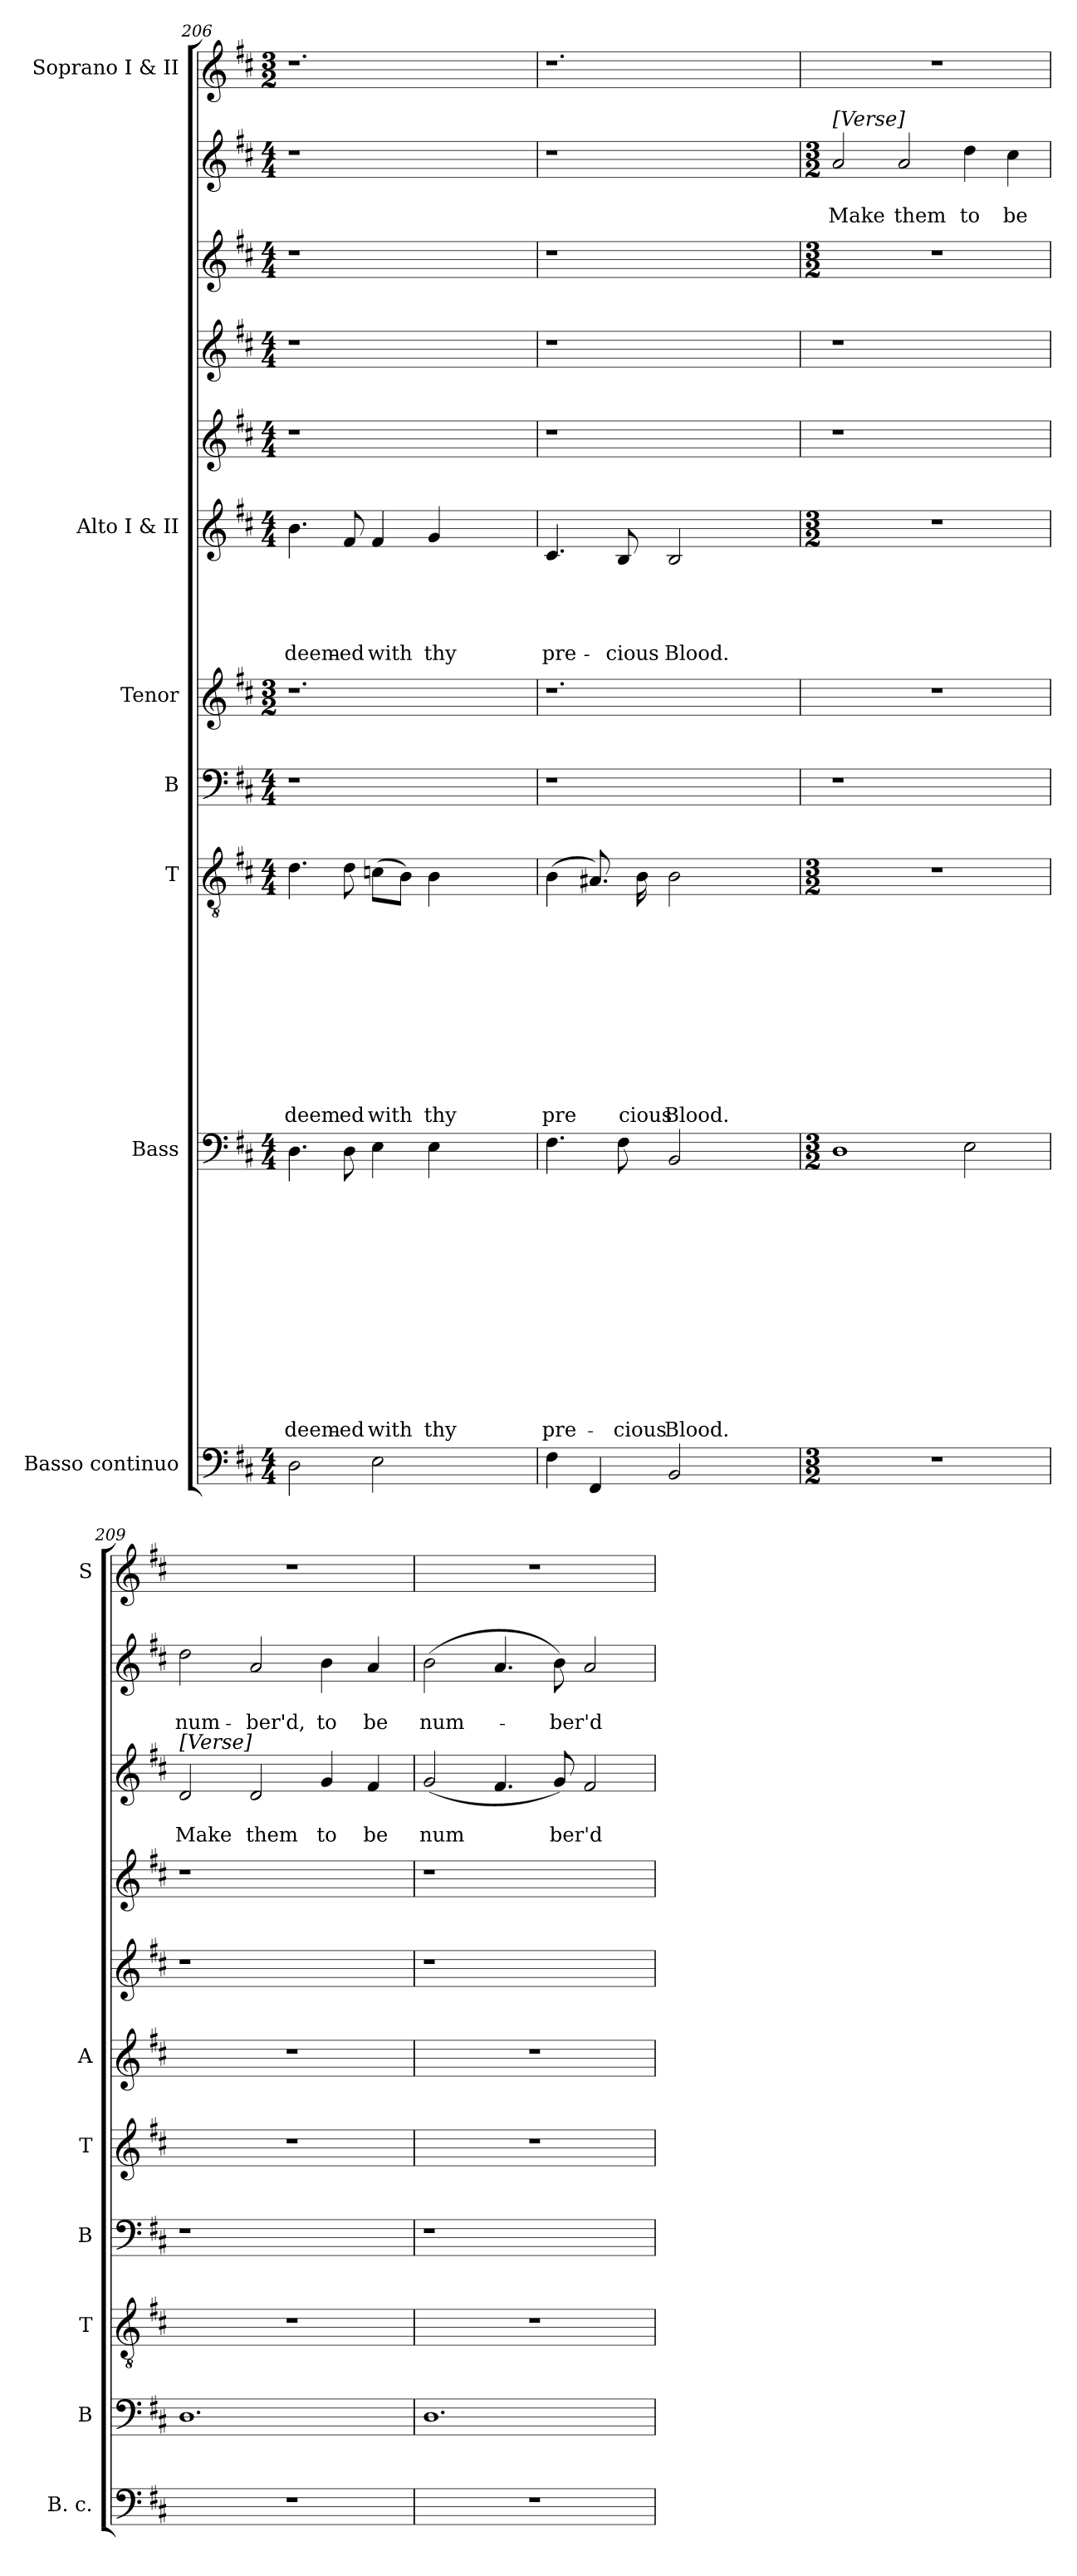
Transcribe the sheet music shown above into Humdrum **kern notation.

**kern	**kern	**text	**text	**text	**text	**text	**text	**text	**text	**text	**text	**text	**text	**text	**kern	**text	**text	**text	**text	**text	**text	**text	**text	**text	**text	**text	**kern	**kern	**kern	**text	**text	**text	**text	**text	**kern	**kern	**kern	**text	**text	**kern	**text	**text	**kern
*part11	*part10	*part10	*part10	*part10	*part10	*part10	*part10	*part10	*part10	*part10	*part10	*part10	*part10	*part10	*part9	*part9	*part9	*part9	*part9	*part9	*part9	*part9	*part9	*part9	*part9	*part9	*part8	*part7	*part6	*part6	*part6	*part6	*part6	*part6	*part5	*part4	*part3	*part3	*part3	*part2	*part2	*part2	*part1
*staff11	*staff10	*staff10	*staff10	*staff10	*staff10	*staff10	*staff10	*staff10	*staff10	*staff10	*staff10	*staff10	*staff10	*staff10	*staff9	*staff9	*staff9	*staff9	*staff9	*staff9	*staff9	*staff9	*staff9	*staff9	*staff9	*staff9	*staff8	*staff7	*staff6	*staff6	*staff6	*staff6	*staff6	*staff6	*staff5	*staff4	*staff3	*staff3	*staff3	*staff2	*staff2	*staff2	*staff1
*I"Basso continuo	*I"Bass	*	*	*	*	*	*	*	*	*	*	*	*	*	*I"T	*	*	*	*	*	*	*	*	*	*	*	*I"B	*I"Tenor	*I"Alto I & II	*	*	*	*	*	*	*	*	*	*	*	*	*	*I"Soprano I & II
*I'B. c.	*I'B	*	*	*	*	*	*	*	*	*	*	*	*	*	*I'T	*	*	*	*	*	*	*	*	*	*	*	*I'B	*I'T	*I'A	*	*	*	*	*	*	*	*	*	*	*	*	*	*I'S
!!LO:LB:g=z
*clefF4	*clefF4	*	*	*	*	*	*	*	*	*	*	*	*	*	*clefGv2	*	*	*	*	*	*	*	*	*	*	*	*clefF4	*clefG2	*clefG2	*	*	*	*	*	*clefG2	*clefG2	*clefG2	*	*	*clefG2	*	*	*clefG2
*ITrd7c12	*	*	*	*	*	*	*	*	*	*	*	*	*	*	*	*	*	*	*	*	*	*	*	*	*	*	*	*	*	*	*	*	*	*	*	*	*	*	*	*	*	*	*
*k[f#c#]	*k[f#c#]	*	*	*	*	*	*	*	*	*	*	*	*	*	*k[f#c#]	*	*	*	*	*	*	*	*	*	*	*	*k[f#c#]	*k[f#c#]	*k[f#c#]	*	*	*	*	*	*k[f#c#]	*k[f#c#]	*k[f#c#]	*	*	*k[f#c#]	*	*	*k[f#c#]
*D:	*D:	*	*	*	*	*	*	*	*	*	*	*	*	*	*D:	*	*	*	*	*	*	*	*	*	*	*	*D:	*D:	*D:	*	*	*	*	*	*D:	*D:	*D:	*	*	*D:	*	*	*D:
*M4/4	*M4/4	*	*	*	*	*	*	*	*	*	*	*	*	*	*M4/4	*	*	*	*	*	*	*	*	*	*	*	*M4/4	*M3/2	*M4/4	*	*	*	*	*	*M4/4	*M4/4	*M4/4	*	*	*M4/4	*	*	*M3/2
=206	=206	=206	=206	=206	=206	=206	=206	=206	=206	=206	=206	=206	=206	=206	=206	=206	=206	=206	=206	=206	=206	=206	=206	=206	=206	=206	=206	=206	=206	=206	=206	=206	=206	=206	=206	=206	=206	=206	=206	=206	=206	=206	=206
!	!	!	!	!	!	!	!	!	!	!	!	!	!	!LO:LY:b	!	!	!	!	!	!	!	!	!	!	!	!LO:LY:b	!	!	!	!	!	!	!	!LO:LY:b	!	!	!	!	!	!	!	!	!
2DD\	4.D\	.	.	.	.	.	.	.	.	.	.	.	.	-deem-	4.d\	.	.	.	.	.	.	.	.	.	.	deem	1r	1.r	4.b\	.	.	.	.	-deem-	1r	1r	1r	.	.	1r	.	.	1.r
!	!	!	!	!	!	!	!	!	!	!	!	!	!	!LO:LY:b	!	!	!	!	!	!	!	!	!	!	!	!LO:LY:b	!	!	!	!	!	!	!	!LO:LY:b	!	!	!	!	!	!	!	!	!
.	8D\	.	.	.	.	.	.	.	.	.	.	.	.	-ed	8d\	.	.	.	.	.	.	.	.	.	.	ed	.	.	8f#/	.	.	.	.	-ed	.	.	.	.	.	.	.	.	.
!	!	!	!	!	!	!	!	!	!	!	!	!	!	!LO:LY:b	!	!	!	!	!	!	!	!	!	!	!	!LO:LY:b	!	!	!	!	!	!	!	!LO:LY:b	!	!	!	!	!	!	!	!	!
2EE\	4E\	.	.	.	.	.	.	.	.	.	.	.	.	with	(<8cn\L	.	.	.	.	.	.	.	.	.	.	with	.	.	4f#/	.	.	.	.	with	.	.	.	.	.	.	.	.	.
.	.	.	.	.	.	.	.	.	.	.	.	.	.	.	8B\J)	.	.	.	.	.	.	.	.	.	.	.	.	.	.	.	.	.	.	.	.	.	.	.	.	.	.	.	.
!	!	!	!	!	!	!	!	!	!	!	!	!	!	!LO:LY:b	!	!	!	!	!	!	!	!	!	!	!	!LO:LY:b	!	!	!	!	!	!	!	!LO:LY:b	!	!	!	!	!	!	!	!	!
.	4E\	.	.	.	.	.	.	.	.	.	.	.	.	thy	4B\	.	.	.	.	.	.	.	.	.	.	thy	.	.	4g/	.	.	.	.	thy	.	.	.	.	.	.	.	.	.
2ryy	2ryy	.	.	.	.	.	.	.	.	.	.	.	.	.	2ryy	.	.	.	.	.	.	.	.	.	.	.	2ryy	.	2ryy	.	.	.	.	.	2ryy	2ryy	2ryy	.	.	2ryy	.	.	.
=207	=207	=207	=207	=207	=207	=207	=207	=207	=207	=207	=207	=207	=207	=207	=207	=207	=207	=207	=207	=207	=207	=207	=207	=207	=207	=207	=207	=207	=207	=207	=207	=207	=207	=207	=207	=207	=207	=207	=207	=207	=207	=207	=207
!	!	!	!	!	!	!	!	!	!	!	!	!	!	!LO:LY:b	!	!	!	!	!	!	!	!	!	!	!	!LO:LY:b	!	!	!	!	!	!	!	!LO:LY:b	!	!	!	!	!	!	!	!	!
4FF#\	4.F#\	.	.	.	.	.	.	.	.	.	.	.	.	pre-	(<4B\	.	.	.	.	.	.	.	.	.	.	pre	1r	1.r	4.c#/	.	.	.	.	pre-	1r	1r	1r	.	.	1r	.	.	1.r
4FFF#/	.	.	.	.	.	.	.	.	.	.	.	.	.	.	8.A#X/)	.	.	.	.	.	.	.	.	.	.	.	.	.	.	.	.	.	.	.	.	.	.	.	.	.	.	.	.
!	!	!	!	!	!	!	!	!	!	!	!	!	!	!LO:LY:b	!	!	!	!	!	!	!	!	!	!	!	!	!	!	!	!	!	!	!	!LO:LY:b	!	!	!	!	!	!	!	!	!
.	8F#\	.	.	.	.	.	.	.	.	.	.	.	.	-cious	.	.	.	.	.	.	.	.	.	.	.	.	.	.	8B/	.	.	.	.	-cious	.	.	.	.	.	.	.	.	.
!	!	!	!	!	!	!	!	!	!	!	!	!	!	!	!	!	!	!	!	!	!	!	!	!	!	!LO:LY:b	!	!	!	!	!	!	!	!	!	!	!	!	!	!	!	!	!
.	.	.	.	.	.	.	.	.	.	.	.	.	.	.	16B\	.	.	.	.	.	.	.	.	.	.	cious	.	.	.	.	.	.	.	.	.	.	.	.	.	.	.	.	.
!	!	!	!	!	!	!	!	!	!	!	!	!	!	!LO:LY:b	!	!	!	!	!	!	!	!	!	!	!	!LO:LY:b	!	!	!	!	!	!	!	!LO:LY:b	!	!	!	!	!	!	!	!	!
2BBB/	2BB/	.	.	.	.	.	.	.	.	.	.	.	.	Blood.	2B\	.	.	.	.	.	.	.	.	.	.	Blood.	.	.	2B/	.	.	.	.	Blood.	.	.	.	.	.	.	.	.	.
2ryy	2ryy	.	.	.	.	.	.	.	.	.	.	.	.	.	2ryy	.	.	.	.	.	.	.	.	.	.	.	2ryy	.	2ryy	.	.	.	.	.	2ryy	2ryy	2ryy	.	.	2ryy	.	.	.
!!LO:LB:g=z
=208	=208	=208	=208	=208	=208	=208	=208	=208	=208	=208	=208	=208	=208	=208	=208	=208	=208	=208	=208	=208	=208	=208	=208	=208	=208	=208	=208	=208	=208	=208	=208	=208	=208	=208	=208	=208	=208	=208	=208	=208	=208	=208	=208
*M3/2	*M3/2	*	*	*	*	*	*	*	*	*	*	*	*	*	*M3/2	*	*	*	*	*	*	*	*	*	*	*	*	*	*M3/2	*	*	*	*	*	*	*	*M3/2	*	*	*M3/2	*	*	*
!	!	!	!	!	!	!	!	!	!	!	!	!	!	!	!	!	!	!	!	!	!	!	!	!	!	!	!	!	!	!	!	!	!	!	!	!	!	!	!	!LO:TX:a:t=[Verse]	!	!	!
!	!	!	!	!	!	!	!	!	!	!	!	!	!	!	!	!	!	!	!	!	!	!	!	!	!	!	!	!	!	!	!	!	!	!	!	!	!LO:N:vis=1	!	!	!	!	!LO:LY:b	!
1.r	1D	.	.	.	.	.	.	.	.	.	.	.	.	.	1.r	.	.	.	.	.	.	.	.	.	.	.	1r	1.r	1.r	.	.	.	.	.	1r	1r	1.r	.	.	2a/	.	Make	1.r
!	!	!	!	!	!	!	!	!	!	!	!	!	!	!	!	!	!	!	!	!	!	!	!	!	!	!	!	!	!	!	!	!	!	!	!	!	!	!	!	!	!	!LO:LY:b	!
.	.	.	.	.	.	.	.	.	.	.	.	.	.	.	.	.	.	.	.	.	.	.	.	.	.	.	.	.	.	.	.	.	.	.	.	.	.	.	.	2a/	.	them	.
!	!	!	!	!	!	!	!	!	!	!	!	!	!	!	!	!	!	!	!	!	!	!	!	!	!	!	!	!	!	!	!	!	!	!	!	!	!	!	!	!	!	!LO:LY:b	!
.	2E\	.	.	.	.	.	.	.	.	.	.	.	.	.	.	.	.	.	.	.	.	.	.	.	.	.	2ryy	.	.	.	.	.	.	.	2ryy	2ryy	.	.	.	4dd\	.	to	.
!	!	!	!	!	!	!	!	!	!	!	!	!	!	!	!	!	!	!	!	!	!	!	!	!	!	!	!	!	!	!	!	!	!	!	!	!	!	!	!	!	!	!LO:LY:b	!
.	.	.	.	.	.	.	.	.	.	.	.	.	.	.	.	.	.	.	.	.	.	.	.	.	.	.	.	.	.	.	.	.	.	.	.	.	.	.	.	4cc#\	.	be	.
=209	=209	=209	=209	=209	=209	=209	=209	=209	=209	=209	=209	=209	=209	=209	=209	=209	=209	=209	=209	=209	=209	=209	=209	=209	=209	=209	=209	=209	=209	=209	=209	=209	=209	=209	=209	=209	=209	=209	=209	=209	=209	=209	=209
!	!	!	!	!	!	!	!	!	!	!	!	!	!	!	!	!	!	!	!	!	!	!	!	!	!	!	!	!	!	!	!	!	!	!	!	!	!LO:TX:a:t=[Verse]	!	!	!	!	!	!
!	!	!	!	!	!	!	!	!	!	!	!	!	!	!	!	!	!	!	!	!	!	!	!	!	!	!	!	!	!	!	!	!	!	!	!	!	!	!	!LO:LY:b	!	!	!LO:LY:b	!
1.r	1.D	.	.	.	.	.	.	.	.	.	.	.	.	.	1.r	.	.	.	.	.	.	.	.	.	.	.	1r	1.r	1.r	.	.	.	.	.	1r	1r	2d/	.	Make	2dd\	.	num-	1.r
!	!	!	!	!	!	!	!	!	!	!	!	!	!	!	!	!	!	!	!	!	!	!	!	!	!	!	!	!	!	!	!	!	!	!	!	!	!	!	!LO:LY:b	!	!	!LO:LY:b	!
.	.	.	.	.	.	.	.	.	.	.	.	.	.	.	.	.	.	.	.	.	.	.	.	.	.	.	.	.	.	.	.	.	.	.	.	.	2d/	.	them	2a/	.	-ber'd,	.
!	!	!	!	!	!	!	!	!	!	!	!	!	!	!	!	!	!	!	!	!	!	!	!	!	!	!	!	!	!	!	!	!	!	!	!	!	!	!	!LO:LY:b	!	!	!LO:LY:b	!
.	.	.	.	.	.	.	.	.	.	.	.	.	.	.	.	.	.	.	.	.	.	.	.	.	.	.	2ryy	.	.	.	.	.	.	.	2ryy	2ryy	4g/	.	to	4b\	.	to	.
!	!	!	!	!	!	!	!	!	!	!	!	!	!	!	!	!	!	!	!	!	!	!	!	!	!	!	!	!	!	!	!	!	!	!	!	!	!	!	!LO:LY:b	!	!	!LO:LY:b	!
.	.	.	.	.	.	.	.	.	.	.	.	.	.	.	.	.	.	.	.	.	.	.	.	.	.	.	.	.	.	.	.	.	.	.	.	.	4f#/	.	be	4a/	.	be	.
=210	=210	=210	=210	=210	=210	=210	=210	=210	=210	=210	=210	=210	=210	=210	=210	=210	=210	=210	=210	=210	=210	=210	=210	=210	=210	=210	=210	=210	=210	=210	=210	=210	=210	=210	=210	=210	=210	=210	=210	=210	=210	=210	=210
!	!	!	!	!	!	!	!	!	!	!	!	!	!	!	!	!	!	!	!	!	!	!	!	!	!	!	!	!	!	!	!	!	!	!	!	!	!	!	!LO:LY:b	!	!	!LO:LY:b	!
1.r	1.D	.	.	.	.	.	.	.	.	.	.	.	.	.	1.r	.	.	.	.	.	.	.	.	.	.	.	1r	1.r	1.r	.	.	.	.	.	1r	1r	(<2g/	.	num	(>2b\	.	num-	1.r
.	.	.	.	.	.	.	.	.	.	.	.	.	.	.	.	.	.	.	.	.	.	.	.	.	.	.	.	.	.	.	.	.	.	.	.	.	4.f#/	.	.	4.a/	.	.	.
!	!	!	!	!	!	!	!	!	!	!	!	!	!	!	!	!	!	!	!	!	!	!	!	!	!	!	!	!	!	!	!	!	!	!	!	!	!	!	!LO:LY:b	!	!	!LO:LY:b	!
.	.	.	.	.	.	.	.	.	.	.	.	.	.	.	.	.	.	.	.	.	.	.	.	.	.	.	.	.	.	.	.	.	.	.	.	.	8g/)	.	ber'd	8b\)	.	-ber'd	.
.	.	.	.	.	.	.	.	.	.	.	.	.	.	.	.	.	.	.	.	.	.	.	.	.	.	.	2ryy	.	.	.	.	.	.	.	2ryy	2ryy	2f#/	.	.	2a/	.	.	.
=	=	=	=	=	=	=	=	=	=	=	=	=	=	=	=	=	=	=	=	=	=	=	=	=	=	=	=	=	=	=	=	=	=	=	=	=	=	=	=	=	=	=	=
*-	*-	*-	*-	*-	*-	*-	*-	*-	*-	*-	*-	*-	*-	*-	*-	*-	*-	*-	*-	*-	*-	*-	*-	*-	*-	*-	*-	*-	*-	*-	*-	*-	*-	*-	*-	*-	*-	*-	*-	*-	*-	*-	*-
